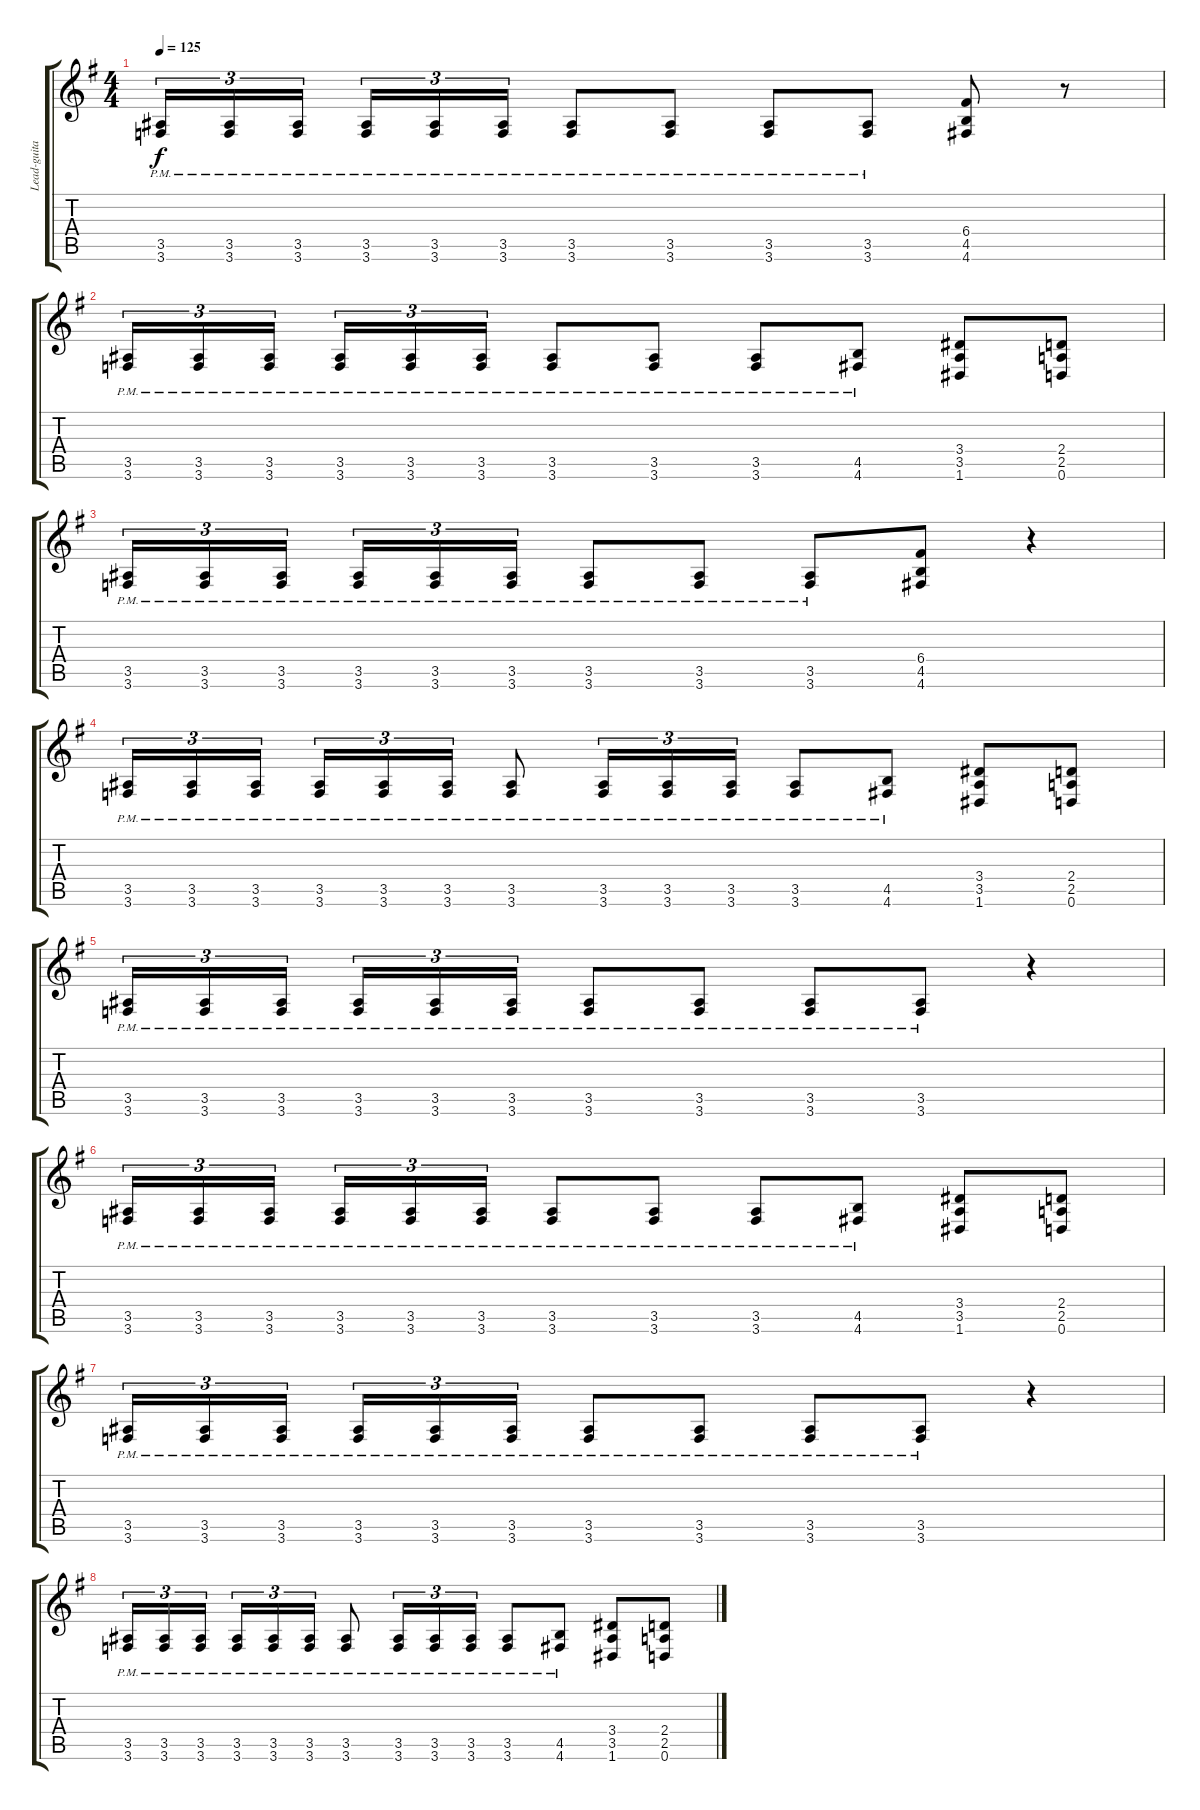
\track ("Lead-guitars - Galder" "Lead-guita") {instrument distortionguitar}
\staff {score tabs}
\tuning (D4 A3 F3 C3 G2 D2) {hide}
\ts (4 4)
\tempo 125
\clef g2
\ks g
(3.5{pm} 3.6{pm}).16{tu (3 2) dy f} (3.5{pm} 3.6{pm}).16{tu (3 2)} (3.5{pm} 3.6{pm}).16{tu (3 2)} (3.5{pm} 3.6{pm}).16{tu (3 2)} (3.5{pm} 3.6{pm}).16{tu (3 2)} (3.5{pm} 3.6{pm}).16{tu (3 2)} (3.5{pm} 3.6{pm}).8 (3.5{pm} 3.6{pm}).8 (3.5{pm} 3.6{pm}).8 (3.5{pm} 3.6{pm}).8 (6.4 4.5 4.6).8 r.8 |
(3.5{pm} 3.6{pm}).16{tu (3 2)} (3.5{pm} 3.6{pm}).16{tu (3 2)} (3.5{pm} 3.6{pm}).16{tu (3 2)} (3.5{pm} 3.6{pm}).16{tu (3 2)} (3.5{pm} 3.6{pm}).16{tu (3 2)} (3.5{pm} 3.6{pm}).16{tu (3 2)} (3.5{pm} 3.6{pm}).8 (3.5{pm} 3.6{pm}).8 (3.5{pm} 3.6{pm}).8 (4.5{pm} 4.6{pm}).8 (3.4 3.5 1.6).8 (2.4 2.5 0.6).8 |
(3.5{pm} 3.6{pm}).16{tu (3 2)} (3.5{pm} 3.6{pm}).16{tu (3 2)} (3.5{pm} 3.6{pm}).16{tu (3 2)} (3.5{pm} 3.6{pm}).16{tu (3 2)} (3.5{pm} 3.6{pm}).16{tu (3 2)} (3.5{pm} 3.6{pm}).16{tu (3 2)} (3.5{pm} 3.6{pm}).8 (3.5{pm} 3.6{pm}).8 (3.5{pm} 3.6{pm}).8 (6.4 4.5 4.6).8 r.4 |
(3.5{pm} 3.6{pm}).16{tu (3 2)} (3.5{pm} 3.6{pm}).16{tu (3 2)} (3.5{pm} 3.6{pm}).16{tu (3 2)} (3.5{pm} 3.6{pm}).16{tu (3 2)} (3.5{pm} 3.6{pm}).16{tu (3 2)} (3.5{pm} 3.6{pm}).16{tu (3 2)} (3.5{pm} 3.6{pm}).8 (3.5{pm} 3.6{pm}).16{tu (3 2)} (3.5{pm} 3.6{pm}).16{tu (3 2)} (3.5{pm} 3.6{pm}).16{tu (3 2)} (3.5{pm} 3.6{pm}).8 (4.5{pm} 4.6{pm}).8 (3.4 3.5 1.6).8 (2.4 2.5 0.6).8 |
(3.5{pm} 3.6{pm}).16{tu (3 2)} (3.5{pm} 3.6{pm}).16{tu (3 2)} (3.5{pm} 3.6{pm}).16{tu (3 2)} (3.5{pm} 3.6{pm}).16{tu (3 2)} (3.5{pm} 3.6{pm}).16{tu (3 2)} (3.5{pm} 3.6{pm}).16{tu (3 2)} (3.5{pm} 3.6{pm}).8 (3.5{pm} 3.6{pm}).8 (3.5{pm} 3.6{pm}).8 (3.5{pm} 3.6{pm}).8 r.4 |
(3.5{pm} 3.6{pm}).16{tu (3 2)} (3.5{pm} 3.6{pm}).16{tu (3 2)} (3.5{pm} 3.6{pm}).16{tu (3 2)} (3.5{pm} 3.6{pm}).16{tu (3 2)} (3.5{pm} 3.6{pm}).16{tu (3 2)} (3.5{pm} 3.6{pm}).16{tu (3 2)} (3.5{pm} 3.6{pm}).8 (3.5{pm} 3.6{pm}).8 (3.5{pm} 3.6{pm}).8 (4.5{pm} 4.6{pm}).8 (3.4 3.5 1.6).8 (2.4 2.5 0.6).8 |
(3.5{pm} 3.6{pm}).16{tu (3 2)} (3.5{pm} 3.6{pm}).16{tu (3 2)} (3.5{pm} 3.6{pm}).16{tu (3 2)} (3.5{pm} 3.6{pm}).16{tu (3 2)} (3.5{pm} 3.6{pm}).16{tu (3 2)} (3.5{pm} 3.6{pm}).16{tu (3 2)} (3.5{pm} 3.6{pm}).8 (3.5{pm} 3.6{pm}).8 (3.5{pm} 3.6{pm}).8 (3.5{pm} 3.6{pm}).8 r.4 |
(3.5{pm} 3.6{pm}).16{tu (3 2)} (3.5{pm} 3.6{pm}).16{tu (3 2)} (3.5{pm} 3.6{pm}).16{tu (3 2)} (3.5{pm} 3.6{pm}).16{tu (3 2)} (3.5{pm} 3.6{pm}).16{tu (3 2)} (3.5{pm} 3.6{pm}).16{tu (3 2)} (3.5{pm} 3.6{pm}).8 (3.5{pm} 3.6{pm}).16{tu (3 2)} (3.5{pm} 3.6{pm}).16{tu (3 2)} (3.5{pm} 3.6{pm}).16{tu (3 2)} (3.5{pm} 3.6{pm}).8 (4.5{pm} 4.6{pm}).8 (3.4 3.5 1.6).8 (2.4 2.5 0.6).8
